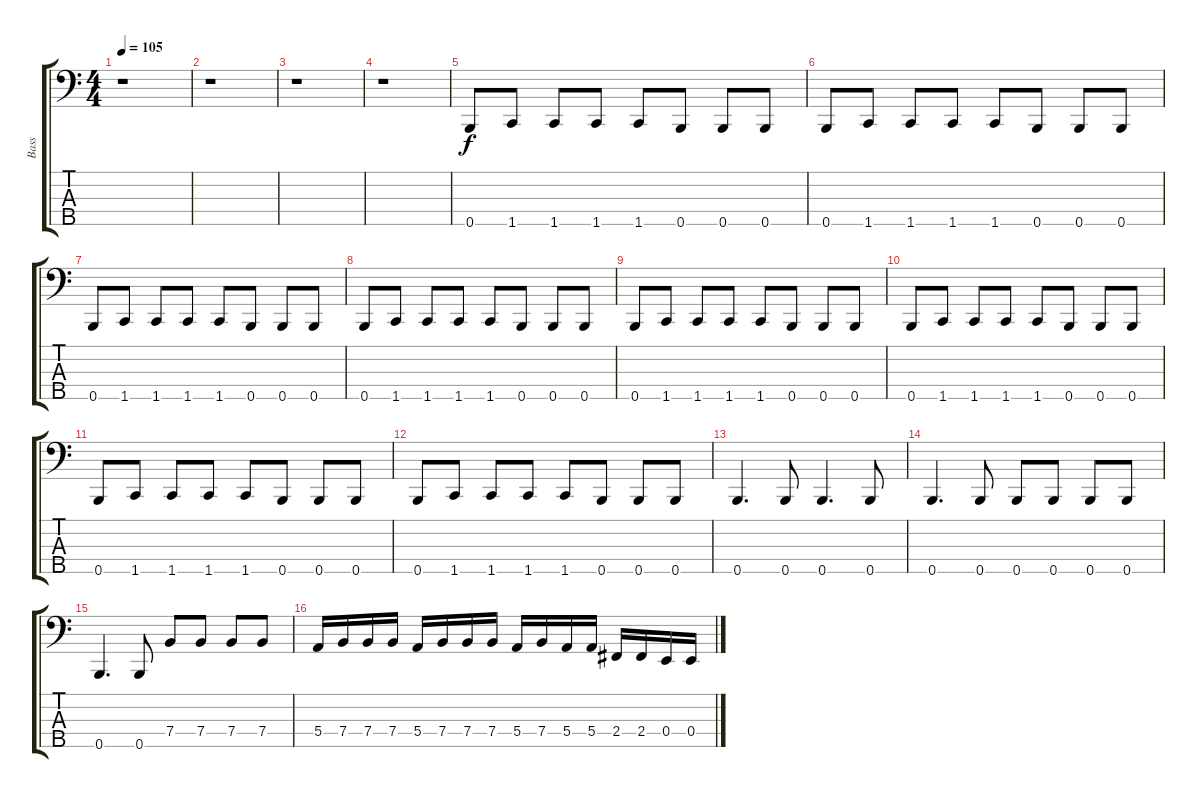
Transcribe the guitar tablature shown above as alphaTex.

\track ("Bass" "Bass") {instrument electricbassfinger}
\staff {score tabs}
\tuning (G2 D2 A1 E1 B0) {hide}
\ts (4 4)
\tempo 105
\clef f4
\ks c
r.1{dy f} |
r.1 |
r.1 |
r.1 |
0.5.8 1.5.8 1.5.8 1.5.8 1.5.8 0.5.8 0.5.8 0.5.8 |
0.5.8 1.5.8 1.5.8 1.5.8 1.5.8 0.5.8 0.5.8 0.5.8 |
0.5.8 1.5.8 1.5.8 1.5.8 1.5.8 0.5.8 0.5.8 0.5.8 |
0.5.8 1.5.8 1.5.8 1.5.8 1.5.8 0.5.8 0.5.8 0.5.8 |
0.5.8 1.5.8 1.5.8 1.5.8 1.5.8 0.5.8 0.5.8 0.5.8 |
0.5.8 1.5.8 1.5.8 1.5.8 1.5.8 0.5.8 0.5.8 0.5.8 |
0.5.8 1.5.8 1.5.8 1.5.8 1.5.8 0.5.8 0.5.8 0.5.8 |
0.5.8 1.5.8 1.5.8 1.5.8 1.5.8 0.5.8 0.5.8 0.5.8 |
0.5.4{d} 0.5.8 0.5.4{d} 0.5.8 |
0.5.4{d} 0.5.8 0.5.8 0.5.8 0.5.8 0.5.8 |
0.5.4{d} 0.5.8 7.4.8 7.4.8 7.4.8 7.4.8 |
5.4.16 7.4.16 7.4.16 7.4.16 5.4.16 7.4.16 7.4.16 7.4.16 5.4.16 7.4.16 5.4.16 5.4.16 2.4.16 2.4.16 0.4.16 0.4.16
